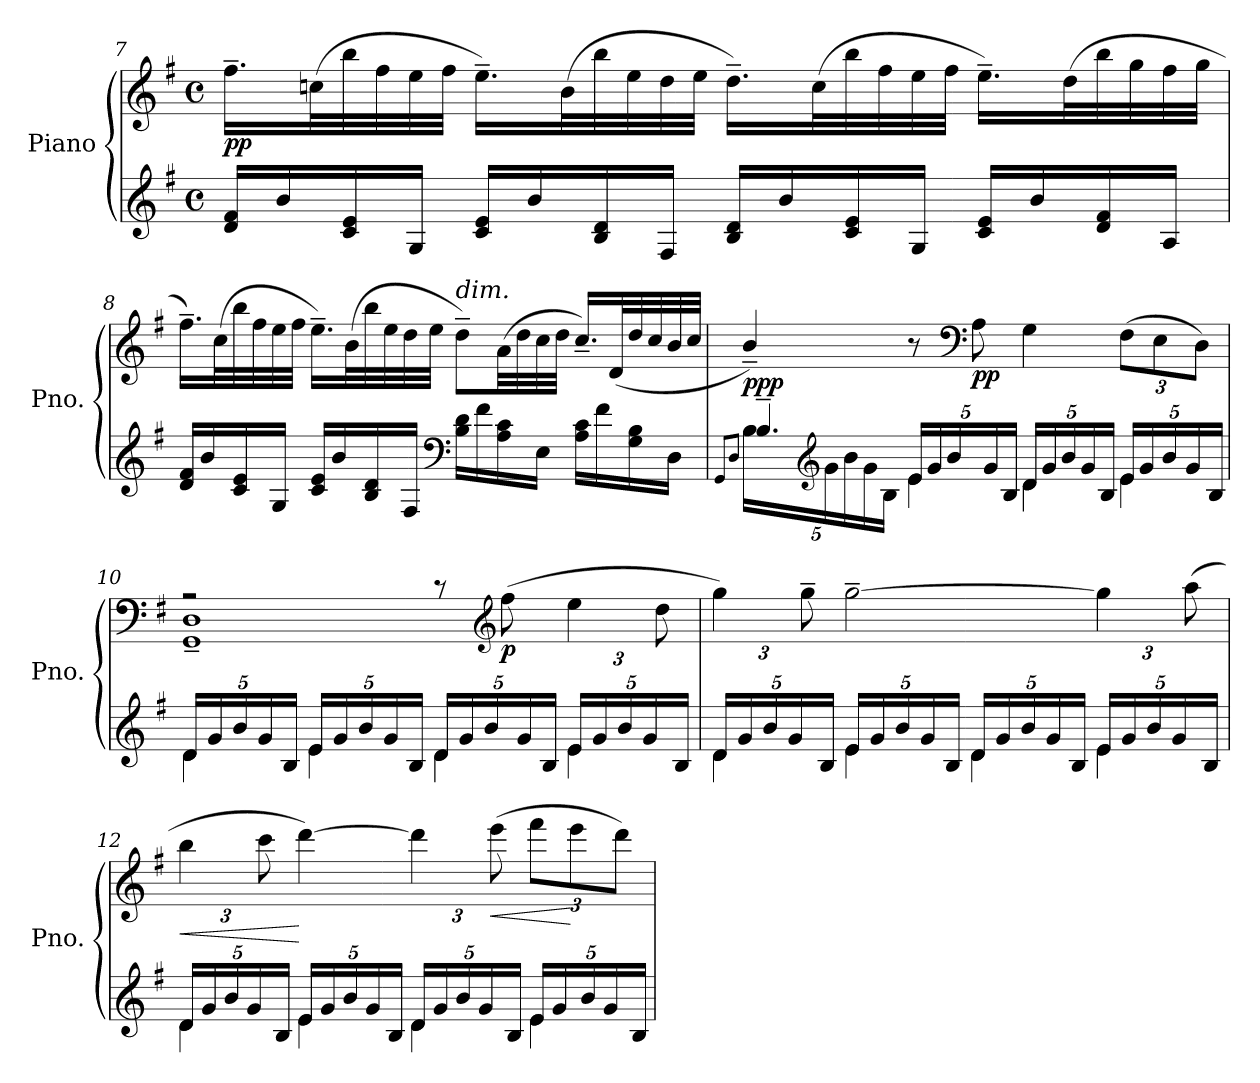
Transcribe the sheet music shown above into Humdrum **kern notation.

**kern	**kern	**dynam
*part1	*part1	*part1
*staff2	*staff1	*staff1/2
*I"Piano	*	*
*I'Pno.	*	*
!!LO:LB:g=z
*clefG2	*clefG2	*
*k[f#]	*k[f#]	*
*M4/4	*M4/4	*
*met(c)	*met(c)	*
=7	=7	=7
!	!	!LO:DY:b
16d/ 16f#/LL	16.ff#~\LL	pp
16b/	.	.
.	(32ccn\L	.
16c/ 16e/	32bb\	.
.	32ff#\	.
16G/JJ	32ee\	.
.	32ff#\JJJ	.
16c/ 16e/LL	16.ee~\LL)	.
16b/	.	.
.	(32b\L	.
16B/ 16d/	32bb\	.
.	32ee\	.
16F#/JJ	32dd\	.
.	32ee\JJJ	.
16B/ 16d/LL	16.dd~\LL)	.
16b/	.	.
.	(32cc\L	.
16c/ 16e/	32bb\	.
.	32ff#\	.
16G/JJ	32ee\	.
.	32ff#\JJJ	.
16c/ 16e/LL	16.ee~\LL)	.
16b/	.	.
.	(32dd\L	.
16d/ 16f#/	32bb\	.
.	32gg\	.
16A/JJ	32ff#\	.
.	32gg\JJJ	.
=8	=8	=8
16d/ 16f#/LL	16.ff#~\LL)	.
16b/	.	.
.	(32cc\L	.
16c/ 16e/	32bb\	.
.	32ff#\	.
16G/JJ	32ee\	.
.	32ff#\JJJ	.
16c/ 16e/LL	16.ee~\LL)	.
16b/	.	.
.	(32b\L	.
16B/ 16d/	32bb\	.
.	32ee\	.
16F#/JJ	32dd\	.
.	32ee\JJJ	.
*clefF4	*	*
!	!LO:TX:a:i:t=dim.	!
16B\ 16d\LL	8dd~\L)	.
16f#\	.	.
16A\ 16c\	(32a\LL	.
.	32dd\	.
16E\JJ	32cc\	.
.	32dd\JJJ	.
16A\ 16c\LL	16.cc~/LL)	.
16f#\	.	.
.	(32d/L	.
16G\ 16B\	32dd/	.
.	32cc/	.
16D\JJ	32b/	.
.	32cc/JJJ	.
!!LO:PB:g=z
=9	=9	=9
*^	*	*
*	*^	*	*
.	.	8qGG/L	.	.
.	.	8qD/J	.	.
*v	*v	*v	*	*
*Xbrackettup	*	*
*^	*	*
*	*^	*	*
!	!	!	!	!LO:DY:b
20B\LL	4ryy	4.B~/	4b~/)	ppp
*clefG2	*	*	*	*
20g\	.	.	.	.
20b\	.	.	.	.
20g\	.	.	.	.
20B\JJ	.	.	.	.
20e/LL	4e\	.	8r	.
20g/	.	.	.	.
20b/	.	.	.	.
*	*	*	*clefF4	*
!	!	!	!	!LO:DY:b
.	.	2ryy	8A\	pp
20g/	.	.	.	.
20B/JJ	.	.	.	.
20d/LL	4d\	.	4G\	.
20g/	.	.	.	.
20b/	.	.	.	.
20g/	.	.	.	.
20B/JJ	.	.	.	.
*	*	*	*Xbrackettup	*
20e/LL	4e\	.	(12F#\L	.
20g/	.	.	.	.
.	.	.	12E\	.
20b/	.	.	.	.
.	.	8ryy	.	.
20g/	.	.	.	.
.	.	.	12D\J)	.
20B/JJ	.	.	.	.
*	*v	*v	*	*
=10	=10	=10	=10
*	*	*^	*
20d/LL	4d\	2r	1GG~ 1D~	.
20g/	.	.	.	.
20b/	.	.	.	.
20g/	.	.	.	.
20B/JJ	.	.	.	.
20e/LL	4e\	.	.	.
20g/	.	.	.	.
20b/	.	.	.	.
20g/	.	.	.	.
20B/JJ	.	.	.	.
20d/LL	4d\	8r	.	.
20g/	.	.	.	.
20b/	.	.	.	.
*	*	*clefG2	*	*
!	!	!	!	!LO:DY:b
.	.	(8ff#\	.	p
20g/	.	.	.	.
20B/JJ	.	.	.	.
20e/LL	4e\	6ee\	.	.
20g/	.	.	.	.
20b/	.	.	.	.
20g/	.	.	.	.
.	.	12dd\	.	.
20B/JJ	.	.	.	.
*	*	*v	*v	*
!!LO:LB:g=z
=11	=11	=11	=11
20d/LL	4d\	6gg\)	.
20g/	.	.	.
20b/	.	.	.
20g/	.	.	.
.	.	12gg~\	.
20B/JJ	.	.	.
20e/LL	4e\	[2gg~\	.
20g/	.	.	.
20b/	.	.	.
20g/	.	.	.
20B/JJ	.	.	.
20d/LL	4d\	.	.
20g/	.	.	.
20b/	.	.	.
20g/	.	.	.
20B/JJ	.	.	.
20e/LL	4e\	6gg\]	.
20g/	.	.	.
20b/	.	.	.
20g/	.	.	.
.	.	(12aa\	.
20B/JJ	.	.	.
=12	=12	=12	=12
!	!	!	!LO:HP:b
20d/LL	4d\	6bb\	<
20g/	.	.	.
20b/	.	.	.
20g/	.	.	.
.	.	12ccc\	.
20B/JJ	.	.	.
20e/LL	4e\	[4ddd\)	[
20g/	.	.	.
20b/	.	.	.
20g/	.	.	.
20B/JJ	.	.	.
20d/LL	4d\	6ddd\]	.
20g/	.	.	.
20b/	.	.	.
20g/	.	.	.
!	!	!	!LO:HP:b
.	.	(12eee\	<
20B/JJ	.	.	.
20e/LL	4e\	12fff#\L	.
20g/	.	.	.
.	.	12eee\	[
20b/	.	.	.
20g/	.	.	.
.	.	12ddd\J)	.
20B/JJ	.	.	.
*v	*v	*	*
=	=	=
*-	*-	*-
